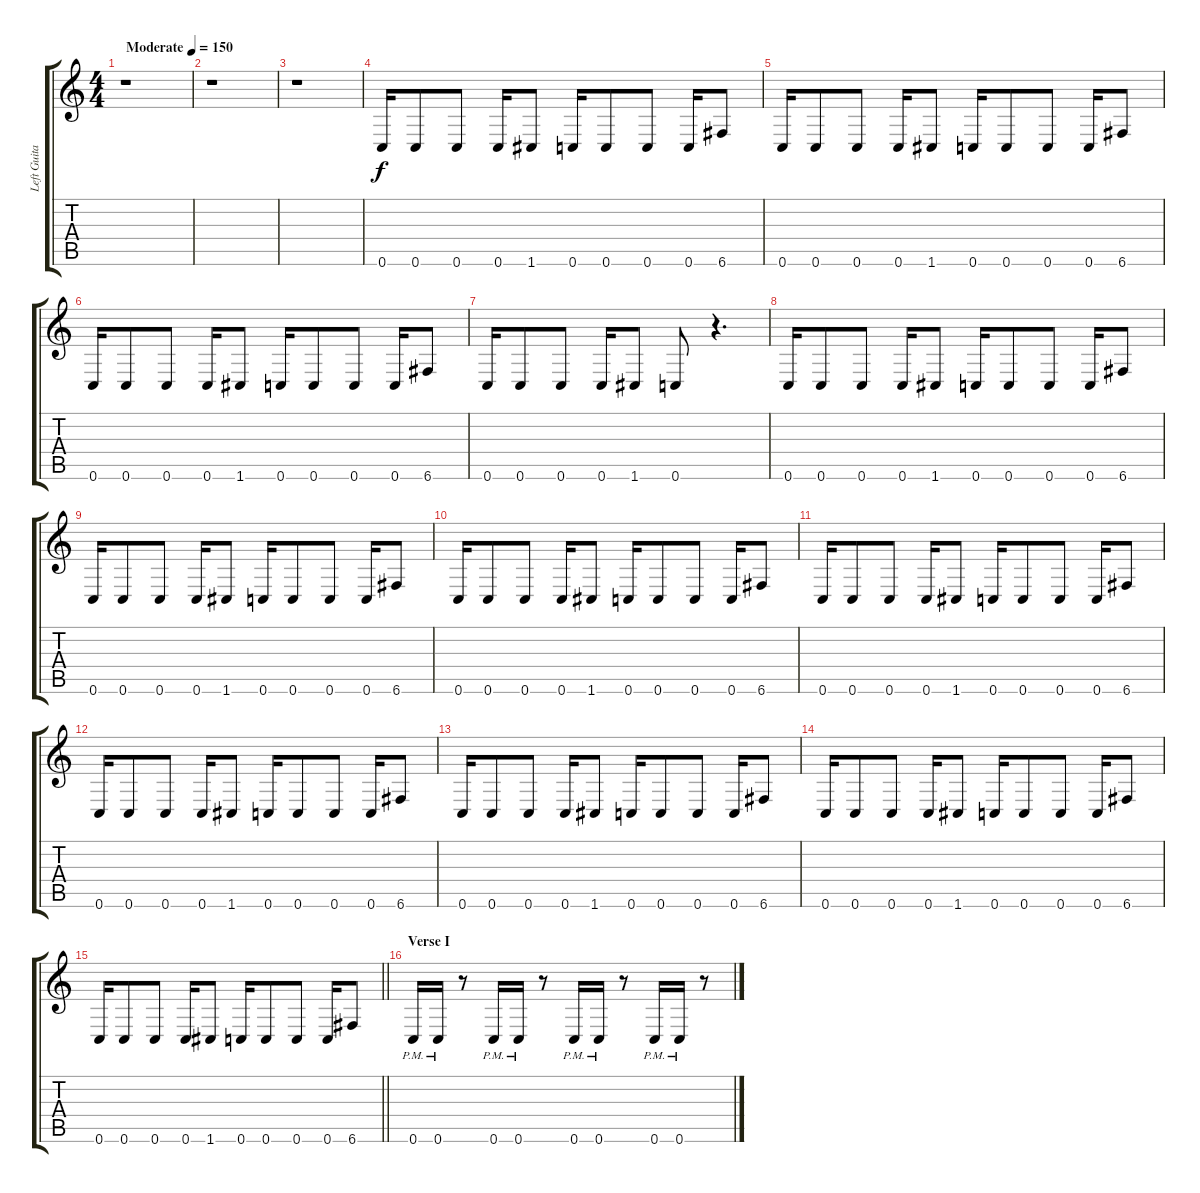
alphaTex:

\track ("Left Guitar" "Left Guita") {instrument distortionguitar}
\staff {score tabs}
\tuning (C4 G3 Eb3 Bb2 F2 C2) {hide}
\ts (4 4)
\tempo (150 "Moderate")
\clef g2
\ks c
r.1{dy f instrument distortionguitar} |
r.1 |
r.1 |
0.6.16 0.6.8 0.6.8 0.6.16 1.6.8 0.6.16 0.6.8 0.6.8 0.6.16 6.6.8 |
0.6.16 0.6.8 0.6.8 0.6.16 1.6.8 0.6.16 0.6.8 0.6.8 0.6.16 6.6.8 |
0.6.16 0.6.8 0.6.8 0.6.16 1.6.8 0.6.16 0.6.8 0.6.8 0.6.16 6.6.8 |
0.6.16 0.6.8 0.6.8 0.6.16 1.6.8 0.6.8 r.4{d} |
0.6.16 0.6.8 0.6.8 0.6.16 1.6.8 0.6.16 0.6.8 0.6.8 0.6.16 6.6.8 |
0.6.16 0.6.8 0.6.8 0.6.16 1.6.8 0.6.16 0.6.8 0.6.8 0.6.16 6.6.8 |
0.6.16 0.6.8 0.6.8 0.6.16 1.6.8 0.6.16 0.6.8 0.6.8 0.6.16 6.6.8 |
0.6.16 0.6.8 0.6.8 0.6.16 1.6.8 0.6.16 0.6.8 0.6.8 0.6.16 6.6.8 |
0.6.16 0.6.8 0.6.8 0.6.16 1.6.8 0.6.16 0.6.8 0.6.8 0.6.16 6.6.8 |
0.6.16 0.6.8 0.6.8 0.6.16 1.6.8 0.6.16 0.6.8 0.6.8 0.6.16 6.6.8 |
0.6.16 0.6.8 0.6.8 0.6.16 1.6.8 0.6.16 0.6.8 0.6.8 0.6.16 6.6.8 |
\barLineRight lightlight
0.6.16 0.6.8 0.6.8 0.6.16 1.6.8 0.6.16 0.6.8 0.6.8 0.6.16 6.6.8 |
\section ("" "Verse I")
0.6{pm}.16 0.6{pm}.16 r.8 0.6{pm}.16 0.6{pm}.16 r.8 0.6{pm}.16 0.6{pm}.16 r.8 0.6{pm}.16 0.6{pm}.16 r.8
